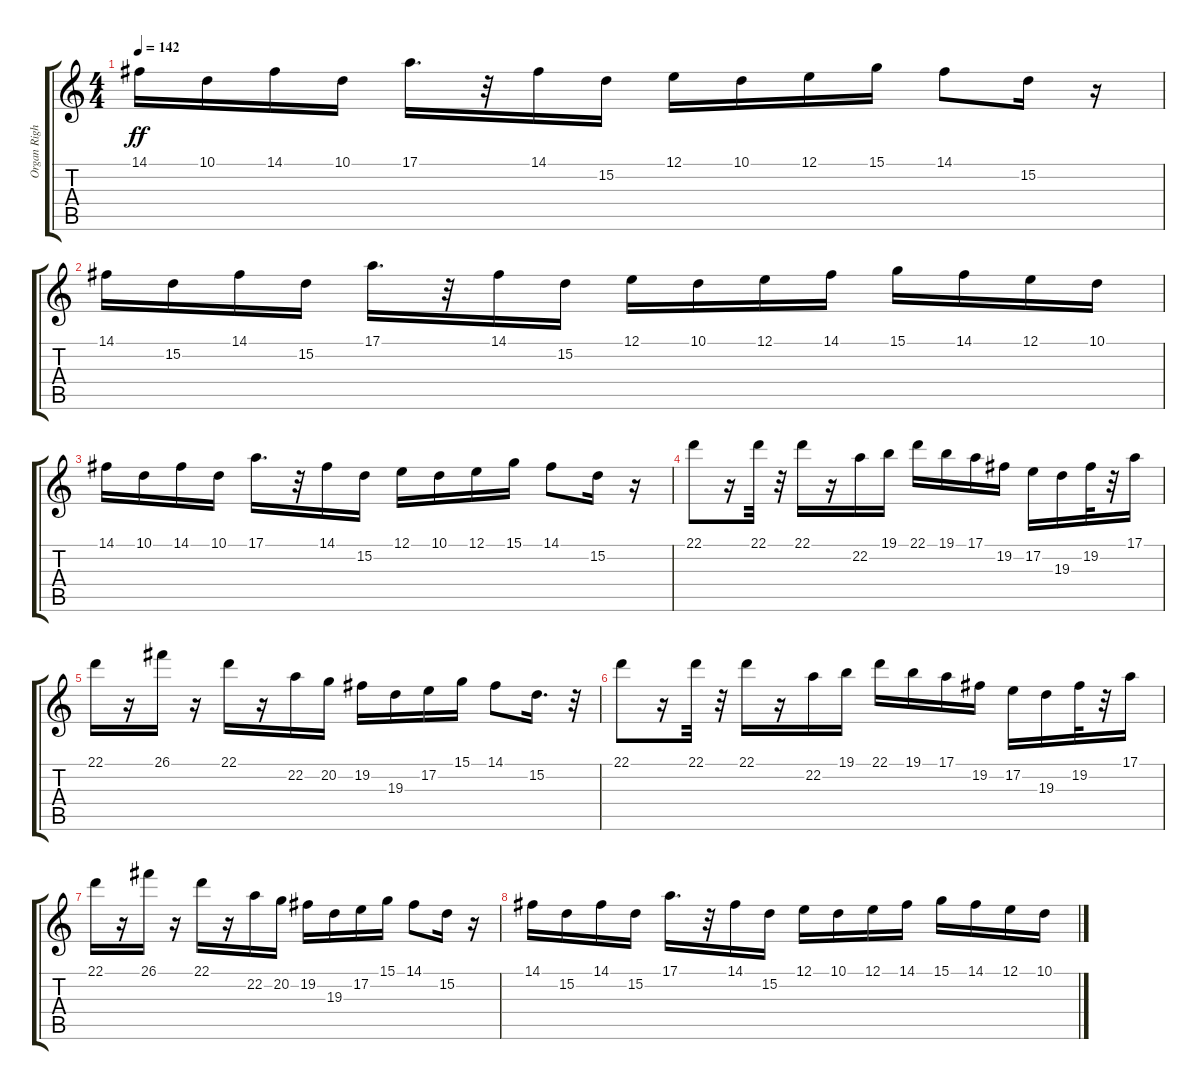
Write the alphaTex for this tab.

\track ("Organ Right" "Organ Righ") {instrument percussiveorgan}
\staff {score tabs}
\tuning (E4 B3 G3 D3 A2 E2) {hide}
\ts (4 4)
\tempo 142
\clef g2
\ks c
14.1.16{dy ff} 10.1.16 14.1.16 10.1.16 17.1.16{d} r.32 14.1.16 15.2.16 12.1.16 10.1.16 12.1.16 15.1.16 14.1.8 15.2.16 r.16 |
14.1.16 15.2.16 14.1.16 15.2.16 17.1.16{d} r.32 14.1.16 15.2.16 12.1.16 10.1.16 12.1.16 14.1.16 15.1.16 14.1.16 12.1.16 10.1.16 |
14.1.16 10.1.16 14.1.16 10.1.16 17.1.16{d} r.32 14.1.16 15.2.16 12.1.16 10.1.16 12.1.16 15.1.16 14.1.8 15.2.16 r.16 |
22.1.8 r.16 22.1.32 r.32 22.1.16 r.16 22.2.16 19.1.16 22.1.16 19.1.16 17.1.16 19.2.16 17.2.16 19.3.16 19.2.32 r.32 17.1.16 |
22.1.16 r.16 26.1.16 r.16 22.1.16 r.16 22.2.16 20.2.16 19.2.16 19.3.16 17.2.16 15.1.16 14.1.8 15.2.16{d} r.32 |
22.1.8 r.16 22.1.32 r.32 22.1.16 r.16 22.2.16 19.1.16 22.1.16 19.1.16 17.1.16 19.2.16 17.2.16 19.3.16 19.2.32 r.32 17.1.16 |
22.1.16 r.16 26.1.16 r.16 22.1.16 r.16 22.2.16 20.2.16 19.2.16 19.3.16 17.2.16 15.1.16 14.1.8 15.2.16 r.16 |
14.1.16 15.2.16 14.1.16 15.2.16 17.1.16{d} r.32 14.1.16 15.2.16 12.1.16 10.1.16 12.1.16 14.1.16 15.1.16 14.1.16 12.1.16 10.1.16
